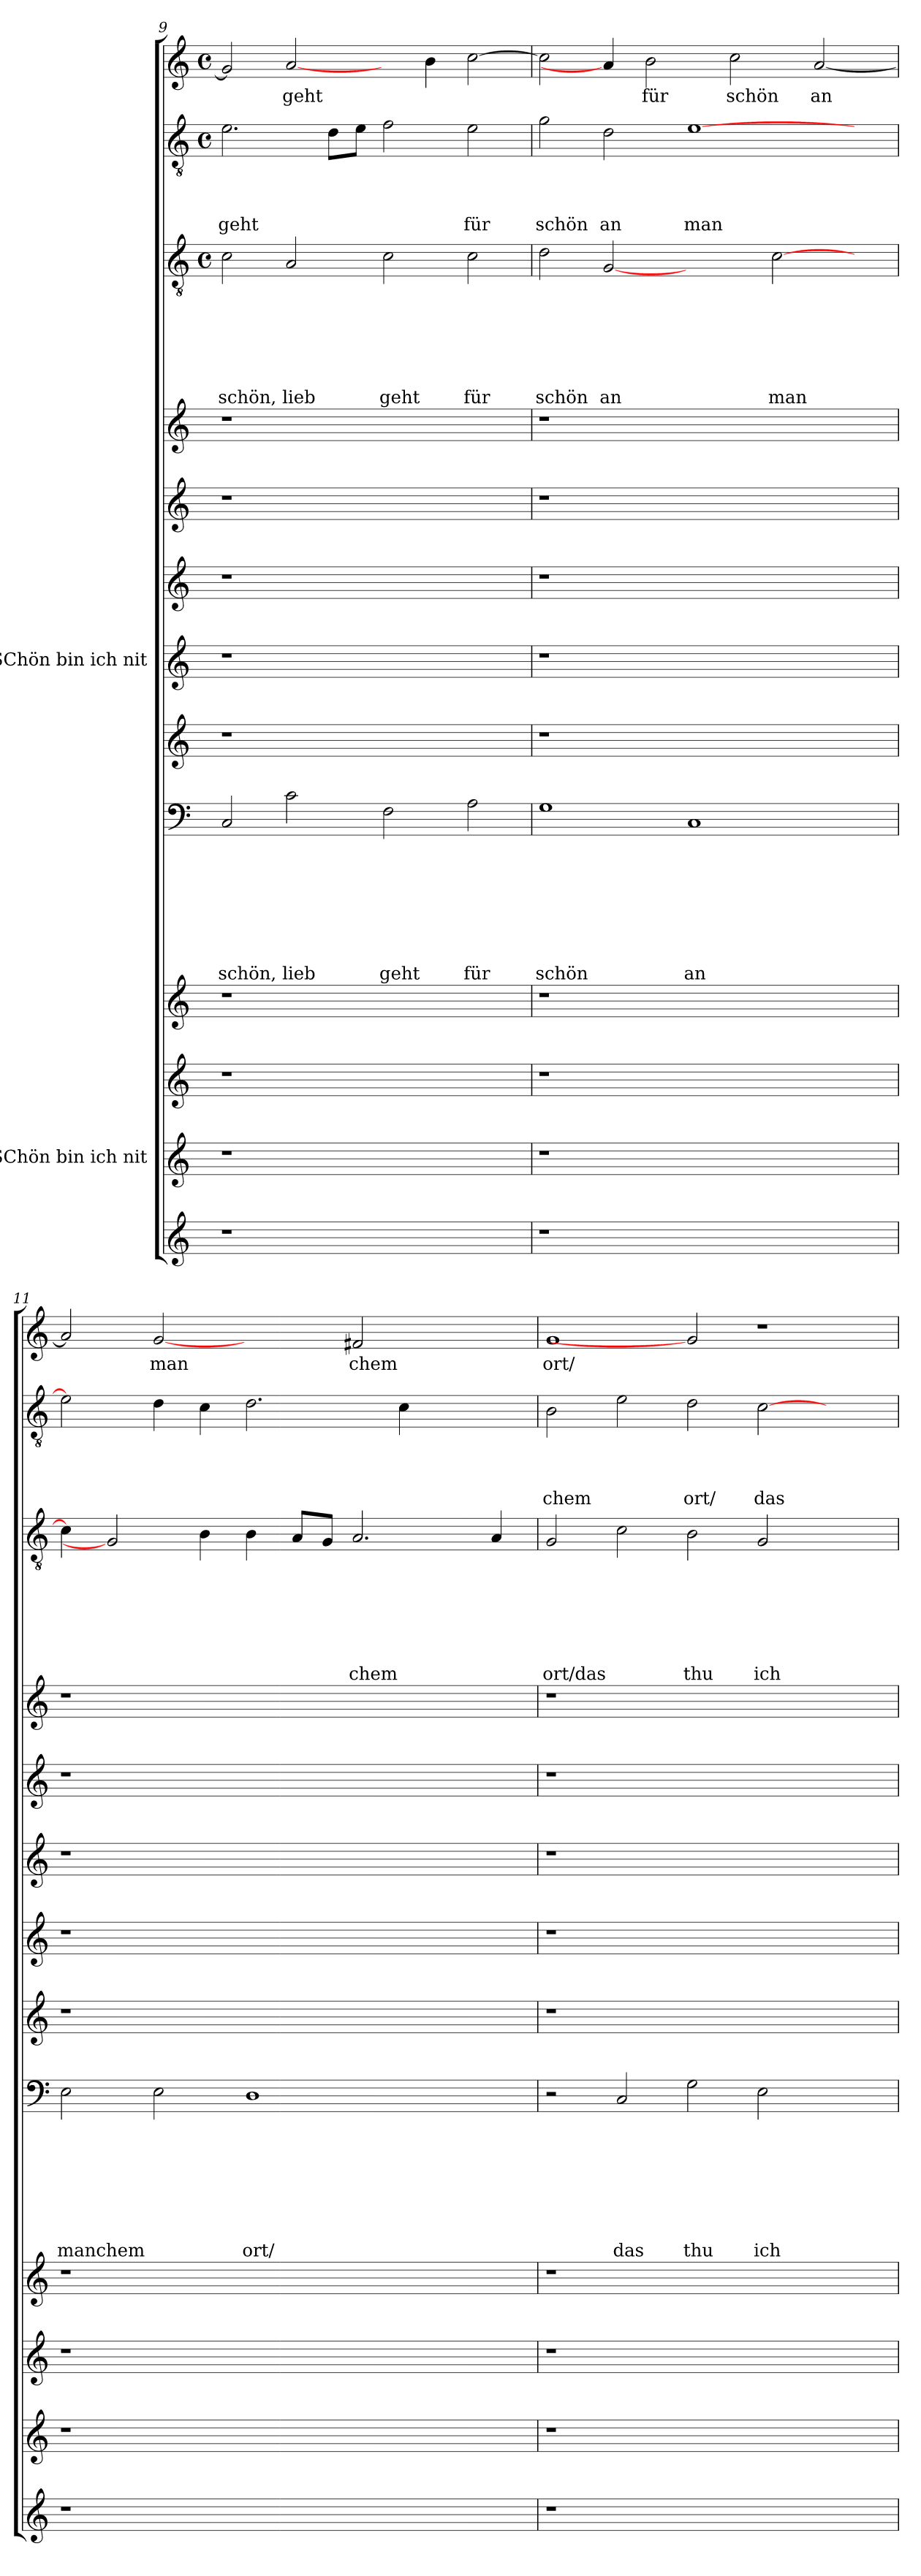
**kern	**kern	**kern	**kern	**kern	**text	**text	**text	**text	**text	**text	**text	**text	**kern	**kern	**kern	**kern	**kern	**kern	**text	**text	**text	**text	**text	**text	**text	**kern	**text	**text	**text	**text	**kern	**text
*part13	*part12	*part11	*part10	*part9	*part9	*part9	*part9	*part9	*part9	*part9	*part9	*part9	*part8	*part7	*part6	*part5	*part4	*part3	*part3	*part3	*part3	*part3	*part3	*part3	*part3	*part2	*part2	*part2	*part2	*part2	*part1	*part1
*staff13	*staff12	*staff11	*staff10	*staff9	*staff9	*staff9	*staff9	*staff9	*staff9	*staff9	*staff9	*staff9	*staff8	*staff7	*staff6	*staff5	*staff4	*staff3	*staff3	*staff3	*staff3	*staff3	*staff3	*staff3	*staff3	*staff2	*staff2	*staff2	*staff2	*staff2	*staff1	*staff1
*	*I"SChön bin ich nit	*	*	*	*	*	*	*	*	*	*	*	*	*I"SChön bin ich nit	*	*	*	*	*	*	*	*	*	*	*	*	*	*	*	*	*	*
*clefG2	*clefG2	*clefG2	*clefG2	*clefF4	*	*	*	*	*	*	*	*	*clefG2	*clefG2	*clefG2	*clefG2	*clefG2	*clefGv2	*	*	*	*	*	*	*	*clefGv2	*	*	*	*	*clefG2	*
*k[]	*k[]	*k[]	*k[]	*k[]	*	*	*	*	*	*	*	*	*k[]	*k[]	*k[]	*k[]	*k[]	*k[]	*	*	*	*	*	*	*	*k[]	*	*	*	*	*k[]	*
*C:	*C:	*C:	*C:	*C:	*	*	*	*	*	*	*	*	*C:	*C:	*C:	*C:	*C:	*C:	*	*	*	*	*	*	*	*C:	*	*	*	*	*C:	*
*	*	*	*	*	*	*	*	*	*	*	*	*	*	*	*	*	*	*M4/4	*	*	*	*	*	*	*	*M4/4	*	*	*	*	*M4/4	*
*	*	*	*	*	*	*	*	*	*	*	*	*	*	*	*	*	*	*met(c)	*	*	*	*	*	*	*	*met(c)	*	*	*	*	*met(c)	*
=9	=9	=9	=9	=9	=9	=9	=9	=9	=9	=9	=9	=9	=9	=9	=9	=9	=9	=9	=9	=9	=9	=9	=9	=9	=9	=9	=9	=9	=9	=9	=9	=9
!	!	!	!	!	!	!	!	!	!	!	!	!LO:LY:b	!	!	!	!	!	!	!	!	!	!	!	!	!LO:LY:b	!	!	!	!	!LO:LY:b	!	!
1r	1r	1r	1r	2C/	.	.	.	.	.	.	.	schön,	1r	1r	1r	1r	1r	2c\	.	.	.	.	.	.	schön,	2.e\	.	.	.	geht	2g/]	.
!	!	!	!	!	!	!	!	!	!	!	!	!LO:LY:b	!	!	!	!	!	!	!	!	!	!	!	!	!LO:LY:b	!	!	!	!	!	!	!LO:LY:b
.	.	.	.	2c\	.	.	.	.	.	.	.	lieb	.	.	.	.	.	2A/	.	.	.	.	.	.	lieb	.	.	.	.	.	[2a/	geht
.	.	.	.	.	.	.	.	.	.	.	.	.	.	.	.	.	.	.	.	.	.	.	.	.	.	8d\L	.	.	.	.	.	.
.	.	.	.	.	.	.	.	.	.	.	.	.	.	.	.	.	.	.	.	.	.	.	.	.	.	8e\J	.	.	.	.	.	.
!	!	!	!	!	!	!	!	!	!	!	!	!LO:LY:b	!	!	!	!	!	!	!	!	!	!	!	!	!LO:LY:b	!	!	!	!	!	!	!
1ryy	1ryy	1ryy	1ryy	2F\	.	.	.	.	.	.	.	geht	1ryy	1ryy	1ryy	1ryy	1ryy	2c\	.	.	.	.	.	.	geht	2f\	.	.	.	.	4ryy	.
.	.	.	.	.	.	.	.	.	.	.	.	.	.	.	.	.	.	.	.	.	.	.	.	.	.	.	.	.	.	.	4b\	.
!	!	!	!	!	!	!	!	!	!	!	!	!LO:LY:b	!	!	!	!	!	!	!	!	!	!	!	!	!LO:LY:b	!	!	!	!	!LO:LY:b	!	!
.	.	.	.	2A\	.	.	.	.	.	.	.	für	.	.	.	.	.	2c\	.	.	.	.	.	.	für	2e\	.	.	.	für	[>2cc\	.
=10	=10	=10	=10	=10	=10	=10	=10	=10	=10	=10	=10	=10	=10	=10	=10	=10	=10	=10	=10	=10	=10	=10	=10	=10	=10	=10	=10	=10	=10	=10	=10	=10
!	!	!	!	!	!	!	!	!	!	!	!	!LO:LY:b	!	!	!	!	!	!	!	!	!	!	!	!	!LO:LY:b	!	!	!	!	!LO:LY:b	!	!
1r	1r	1r	1r	1G	.	.	.	.	.	.	.	schön	1r	1r	1r	1r	1r	2d\	.	.	.	.	.	.	schön	2g\	.	.	.	schön	2cc\]	.
!	!	!	!	!	!	!	!	!	!	!	!	!	!	!	!	!	!	!	!	!	!	!	!	!	!LO:LY:b	!	!	!	!	!LO:LY:b	!	!
.	.	.	.	.	.	.	.	.	.	.	.	.	.	.	.	.	.	[2G	.	.	.	.	.	.	an	2d\	.	.	.	an	4a/]	.
!	!	!	!	!	!	!	!	!	!	!	!	!	!	!	!	!	!	!	!	!	!	!	!	!	!	!	!	!	!	!	!	!LO:LY:b
.	.	.	.	.	.	.	.	.	.	.	.	.	.	.	.	.	.	.	.	.	.	.	.	.	.	.	.	.	.	.	2b\	für
!	!	!	!	!	!	!	!	!	!	!	!	!LO:LY:b	!	!	!	!	!	!	!	!	!	!	!	!	!	!	!	!	!	!LO:LY:b	!	!
1ryy	1ryy	1ryy	1ryy	1C	.	.	.	.	.	.	.	an	1ryy	1ryy	1ryy	1ryy	1ryy	2ryy	.	.	.	.	.	.	.	[>1e	.	.	.	man	.	.
!	!	!	!	!	!	!	!	!	!	!	!	!	!	!	!	!	!	!	!	!	!	!	!	!	!	!	!	!	!	!	!	!LO:LY:b
.	.	.	.	.	.	.	.	.	.	.	.	.	.	.	.	.	.	.	.	.	.	.	.	.	.	.	.	.	.	.	2cc\	schön
!	!	!	!	!	!	!	!	!	!	!	!	!	!	!	!	!	!	!	!	!	!	!	!	!	!LO:LY:b	!	!	!	!	!	!	!
.	.	.	.	.	.	.	.	.	.	.	.	.	.	.	.	.	.	[>2c\	.	.	.	.	.	.	man	.	.	.	.	.	.	.
!	!	!	!	!	!	!	!	!	!	!	!	!	!	!	!	!	!	!	!	!	!	!	!	!	!	!	!	!	!	!	!	!LO:LY:b
.	.	.	.	.	.	.	.	.	.	.	.	.	.	.	.	.	.	.	.	.	.	.	.	.	.	.	.	.	.	.	[>2a/	an
4ryy	4ryy	4ryy	4ryy	4ryy	.	.	.	.	.	.	.	.	4ryy	4ryy	4ryy	4ryy	4ryy	4ryy	.	.	.	.	.	.	.	4ryy	.	.	.	.	.	.
!!LO:PB:g=z
=11	=11	=11	=11	=11	=11	=11	=11	=11	=11	=11	=11	=11	=11	=11	=11	=11	=11	=11	=11	=11	=11	=11	=11	=11	=11	=11	=11	=11	=11	=11	=11	=11
!	!	!	!	!	!	!	!	!	!	!	!	!LO:LY:b	!	!	!	!	!	!	!	!	!	!	!	!	!	!	!	!	!	!	!	!
1r	1r	1r	1r	2E\	.	.	.	.	.	.	.	manchem	1r	1r	1r	1r	1r	4c\]	.	.	.	.	.	.	.	2e\]	.	.	.	.	2a/]	.
.	.	.	.	.	.	.	.	.	.	.	.	.	.	.	.	.	.	2G]	.	.	.	.	.	.	.	.	.	.	.	.	.	.
!	!	!	!	!	!	!	!	!	!	!	!	!	!	!	!	!	!	!	!	!	!	!	!	!	!	!	!	!	!	!	!	!LO:LY:b
.	.	.	.	2E\	.	.	.	.	.	.	.	.	.	.	.	.	.	.	.	.	.	.	.	.	.	4d\	.	.	.	.	[2g	man
.	.	.	.	.	.	.	.	.	.	.	.	.	.	.	.	.	.	4B\	.	.	.	.	.	.	.	4c\	.	.	.	.	.	.
!	!	!	!	!	!	!	!	!	!	!	!	!LO:LY:b	!	!	!	!	!	!	!	!	!	!	!	!	!	!	!	!	!	!	!	!
1.ryy	1.ryy	1.ryy	1.ryy	1D	.	.	.	.	.	.	.	ort/	1.ryy	1.ryy	1.ryy	1.ryy	1.ryy	4B\	.	.	.	.	.	.	.	2.d\	.	.	.	.	2ryy	.
.	.	.	.	.	.	.	.	.	.	.	.	.	.	.	.	.	.	8A/L	.	.	.	.	.	.	.	.	.	.	.	.	.	.
.	.	.	.	.	.	.	.	.	.	.	.	.	.	.	.	.	.	8G/J	.	.	.	.	.	.	.	.	.	.	.	.	.	.
!	!	!	!	!	!	!	!	!	!	!	!	!	!	!	!	!	!	!	!	!	!	!	!	!	!LO:LY:b	!	!	!	!	!	!	!LO:LY:b
.	.	.	.	.	.	.	.	.	.	.	.	.	.	.	.	.	.	2.A/	.	.	.	.	.	.	chem	.	.	.	.	.	2f#/	chem
.	.	.	.	.	.	.	.	.	.	.	.	.	.	.	.	.	.	.	.	.	.	.	.	.	.	4c\	.	.	.	.	.	.
.	.	.	.	2ryy	.	.	.	.	.	.	.	.	.	.	.	.	.	.	.	.	.	.	.	.	.	2ryy	.	.	.	.	2ryy	.
.	.	.	.	.	.	.	.	.	.	.	.	.	.	.	.	.	.	4A/	.	.	.	.	.	.	.	.	.	.	.	.	.	.
=12	=12	=12	=12	=12	=12	=12	=12	=12	=12	=12	=12	=12	=12	=12	=12	=12	=12	=12	=12	=12	=12	=12	=12	=12	=12	=12	=12	=12	=12	=12	=12	=12
!	!	!	!	!	!	!	!	!	!	!	!	!	!	!	!	!	!	!	!	!	!	!	!	!	!LO:LY:b	!	!	!	!	!LO:LY:b	!	!LO:LY:b
1r	1r	1r	1r	2r	.	.	.	.	.	.	.	.	1r	1r	1r	1r	1r	2G/	.	.	.	.	.	.	ort/das	2B\	.	.	.	chem	1g	ort/
!	!	!	!	!	!	!	!	!	!	!	!	!LO:LY:b	!	!	!	!	!	!	!	!	!	!	!	!	!	!	!	!	!	!	!	!
.	.	.	.	2C/	.	.	.	.	.	.	.	das	.	.	.	.	.	2c\	.	.	.	.	.	.	.	2e\	.	.	.	.	.	.
!	!	!	!	!	!	!	!	!	!	!	!	!LO:LY:b	!	!	!	!	!	!	!	!	!	!	!	!	!LO:LY:b	!	!	!	!	!LO:LY:b	!	!
1.ryy	1.ryy	1.ryy	1.ryy	2G\	.	.	.	.	.	.	.	thu	1.ryy	1.ryy	1.ryy	1.ryy	1.ryy	2B\	.	.	.	.	.	.	thu	2d\	.	.	.	ort/	2g]	.
!	!	!	!	!	!	!	!	!	!	!	!	!LO:LY:b	!	!	!	!	!	!	!	!	!	!	!	!	!LO:LY:b	!	!	!	!	!LO:LY:b	!	!
.	.	.	.	2E\	.	.	.	.	.	.	.	ich	.	.	.	.	.	2G/	.	.	.	.	.	.	ich	[>2c\	.	.	.	das	1r	.
.	.	.	.	2ryy	.	.	.	.	.	.	.	.	.	.	.	.	.	2ryy	.	.	.	.	.	.	.	2ryy	.	.	.	.	.	.
=	=	=	=	=	=	=	=	=	=	=	=	=	=	=	=	=	=	=	=	=	=	=	=	=	=	=	=	=	=	=	=	=
*-	*-	*-	*-	*-	*-	*-	*-	*-	*-	*-	*-	*-	*-	*-	*-	*-	*-	*-	*-	*-	*-	*-	*-	*-	*-	*-	*-	*-	*-	*-	*-	*-
